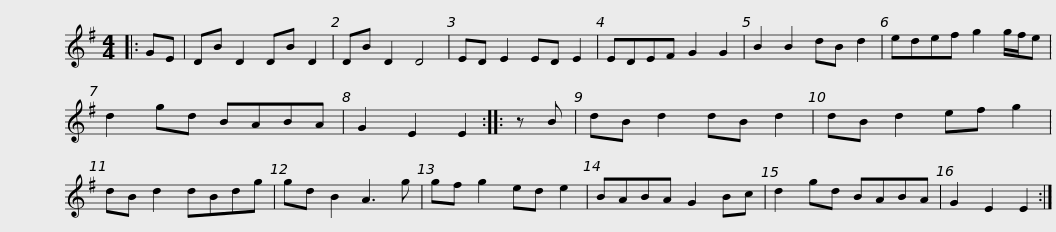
X:1
L:1/8
M:4/4
I:linebreak $
K:Emin
V:1 treble
V:1
|: GE | DB D2 DB D2 | DB D2 D4 | ED E2 ED E2 | EDEF G2 G2 | %5
 B2 B2 dB d2 | edef g2 g/f/e |$ d2 gd BABA | G2 E2 E2 :: z B | %10
 dB d2 dB d2 | dB d2 ef g2 | dB d2 dBdg | gd B2 A3 g | gf g2 ed e2 |$ %15
 BABA G2 Bc | d2 gd BABA | G2 E2 E2 :| %18
